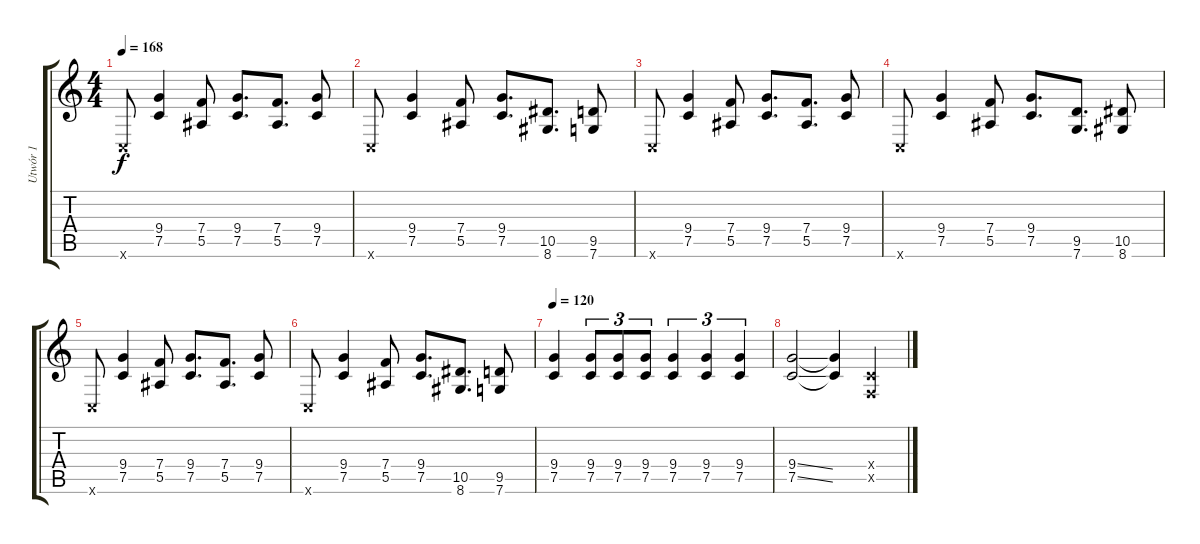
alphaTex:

\track ("Utwór 1" "Utwór 1") {instrument overdrivenguitar}
\staff {score tabs}
\tuning (C4 G3 Eb3 Bb2 F2 C2) {hide}
\ts (4 4)
\tempo 168
\clef g2
\ks c
0.6{x}.8{dy f} (9.4 7.5).4 (7.4 5.5).8 (9.4 7.5).8{d} (7.4 5.5).8{d} (9.4 7.5).8 |
0.6{x}.8 (9.4 7.5).4 (7.4 5.5).8 (9.4 7.5).8{d} (10.5 8.6).8{d} (9.5 7.6).8 |
0.6{x}.8 (9.4 7.5).4 (7.4 5.5).8 (9.4 7.5).8{d} (7.4 5.5).8{d} (9.4 7.5).8 |
0.6{x}.8 (9.4 7.5).4 (7.4 5.5).8 (9.4 7.5).8{d} (9.5 7.6).8{d} (10.5 8.6).8 |
0.6{x}.8 (9.4 7.5).4 (7.4 5.5).8 (9.4 7.5).8{d} (7.4 5.5).8{d} (9.4 7.5).8 |
0.6{x}.8 (9.4 7.5).4 (7.4 5.5).8 (9.4 7.5).8{d} (10.5 8.6).8{d} (9.5 7.6).8 |
\tempo 120
(9.4 7.5).4 (9.4 7.5).8{tu (3 2)} (9.4 7.5).8{tu (3 2)} (9.4 7.5).8{tu (3 2)} (9.4 7.5).4{tu (3 2)} (9.4 7.5).4{tu (3 2)} (9.4 7.5).4{tu (3 2)} |
(9.4{ss} 7.5{ss}).2 (9.4{t} 7.5{t}).4 (2.4{x} 0.5{x}).4
